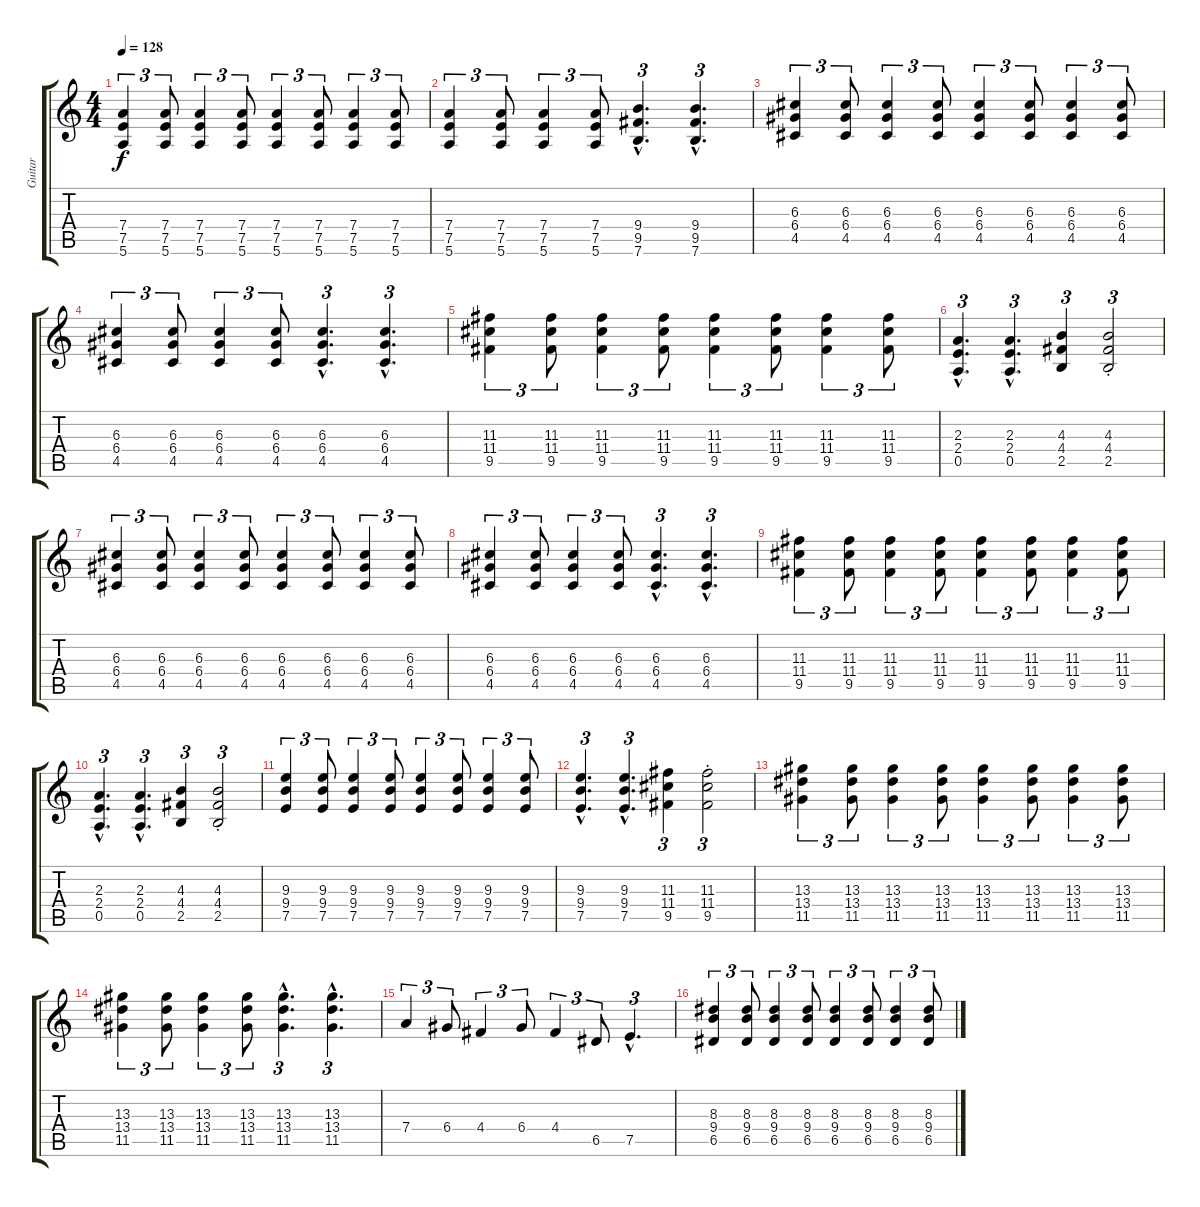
\track ("Guitar" "Guitar") {instrument acousticguitarsteel}
\staff {score tabs}
\tuning (E4 B3 G3 D3 A2 E2) {hide}
\ts (4 4)
\tempo 128
\clef g2
\ks c
(7.4 7.5 5.6).4{tu (3 2) dy f} (7.4 7.5 5.6).8{tu (3 2)} (7.4 7.5 5.6).4{tu (3 2)} (7.4 7.5 5.6).8{tu (3 2)} (7.4 7.5 5.6).4{tu (3 2)} (7.4 7.5 5.6).8{tu (3 2)} (7.4 7.5 5.6).4{tu (3 2)} (7.4 7.5 5.6).8{tu (3 2)} |
(7.4 7.5 5.6).4{tu (3 2)} (7.4 7.5 5.6).8{tu (3 2)} (7.4 7.5 5.6).4{tu (3 2)} (7.4 7.5 5.6).8{tu (3 2)} (9.4{hac} 9.5{hac} 7.6{hac}).4{d tu (3 2)} (9.4{hac} 9.5{hac} 7.6{hac}).4{d tu (3 2)} |
(6.3 6.4 4.5).4{tu (3 2)} (6.3 6.4 4.5).8{tu (3 2)} (6.3 6.4 4.5).4{tu (3 2)} (6.3 6.4 4.5).8{tu (3 2)} (6.3 6.4 4.5).4{tu (3 2)} (6.3 6.4 4.5).8{tu (3 2)} (6.3 6.4 4.5).4{tu (3 2)} (6.3 6.4 4.5).8{tu (3 2)} |
(6.3 6.4 4.5).4{tu (3 2)} (6.3 6.4 4.5).8{tu (3 2)} (6.3 6.4 4.5).4{tu (3 2)} (6.3 6.4 4.5).8{tu (3 2)} (6.3{hac} 6.4{hac} 4.5{hac}).4{d tu (3 2)} (6.3{hac} 6.4{hac} 4.5{hac}).4{d tu (3 2)} |
(11.3 11.4 9.5).4{tu (3 2)} (11.3 11.4 9.5).8{tu (3 2)} (11.3 11.4 9.5).4{tu (3 2)} (11.3 11.4 9.5).8{tu (3 2)} (11.3 11.4 9.5).4{tu (3 2)} (11.3 11.4 9.5).8{tu (3 2)} (11.3 11.4 9.5).4{tu (3 2)} (11.3 11.4 9.5).8{tu (3 2)} |
(2.3{hac} 2.4{hac} 0.5{hac}).4{d tu (3 2)} (2.3{hac} 2.4{hac} 0.5{hac}).4{d tu (3 2)} (4.3 4.4 2.5).4{tu (3 2)} (4.3{st} 4.4{st} 2.5{st}).2{tu (3 2)} |
(6.3 6.4 4.5).4{tu (3 2)} (6.3 6.4 4.5).8{tu (3 2)} (6.3 6.4 4.5).4{tu (3 2)} (6.3 6.4 4.5).8{tu (3 2)} (6.3 6.4 4.5).4{tu (3 2)} (6.3 6.4 4.5).8{tu (3 2)} (6.3 6.4 4.5).4{tu (3 2)} (6.3 6.4 4.5).8{tu (3 2)} |
(6.3 6.4 4.5).4{tu (3 2)} (6.3 6.4 4.5).8{tu (3 2)} (6.3 6.4 4.5).4{tu (3 2)} (6.3 6.4 4.5).8{tu (3 2)} (6.3{hac} 6.4{hac} 4.5{hac}).4{d tu (3 2)} (6.3{hac} 6.4{hac} 4.5{hac}).4{d tu (3 2)} |
(11.3 11.4 9.5).4{tu (3 2)} (11.3 11.4 9.5).8{tu (3 2)} (11.3 11.4 9.5).4{tu (3 2)} (11.3 11.4 9.5).8{tu (3 2)} (11.3 11.4 9.5).4{tu (3 2)} (11.3 11.4 9.5).8{tu (3 2)} (11.3 11.4 9.5).4{tu (3 2)} (11.3 11.4 9.5).8{tu (3 2)} |
(2.3{hac} 2.4{hac} 0.5{hac}).4{d tu (3 2)} (2.3{hac} 2.4{hac} 0.5{hac}).4{d tu (3 2)} (4.3 4.4 2.5).4{tu (3 2)} (4.3{st} 4.4{st} 2.5{st}).2{tu (3 2)} |
(9.3 9.4 7.5).4{tu (3 2)} (9.3 9.4 7.5).8{tu (3 2)} (9.3 9.4 7.5).4{tu (3 2)} (9.3 9.4 7.5).8{tu (3 2)} (9.3 9.4 7.5).4{tu (3 2)} (9.3 9.4 7.5).8{tu (3 2)} (9.3 9.4 7.5).4{tu (3 2)} (9.3 9.4 7.5).8{tu (3 2)} |
(9.3{hac} 9.4{hac} 7.5{hac}).4{d tu (3 2)} (9.3{hac} 9.4{hac} 7.5{hac}).4{d tu (3 2)} (11.3 11.4 9.5).4{tu (3 2)} (11.3{st} 11.4{st} 9.5{st}).2{tu (3 2)} |
(13.3 13.4 11.5).4{tu (3 2)} (13.3 13.4 11.5).8{tu (3 2)} (13.3 13.4 11.5).4{tu (3 2)} (13.3 13.4 11.5).8{tu (3 2)} (13.3 13.4 11.5).4{tu (3 2)} (13.3 13.4 11.5).8{tu (3 2)} (13.3 13.4 11.5).4{tu (3 2)} (13.3 13.4 11.5).8{tu (3 2)} |
(13.3 13.4 11.5).4{tu (3 2)} (13.3 13.4 11.5).8{tu (3 2)} (13.3 13.4 11.5).4{tu (3 2)} (13.3 13.4 11.5).8{tu (3 2)} (13.3{hac} 13.4{hac} 11.5{hac}).4{d tu (3 2)} (13.3{hac} 13.4{hac} 11.5{hac}).4{d tu (3 2)} |
7.4.4{tu (3 2)} 6.4.8{tu (3 2)} 4.4.4{tu (3 2)} 6.4.8{tu (3 2)} 4.4.4{tu (3 2)} 6.5.8{tu (3 2)} 7.5{hac}.4{d tu (3 2)} |
(8.3 9.4 6.5).4{tu (3 2)} (8.3 9.4 6.5).8{tu (3 2)} (8.3 9.4 6.5).4{tu (3 2)} (8.3 9.4 6.5).8{tu (3 2)} (8.3 9.4 6.5).4{tu (3 2)} (8.3 9.4 6.5).8{tu (3 2)} (8.3 9.4 6.5).4{tu (3 2)} (8.3 9.4 6.5).8{tu (3 2)}
